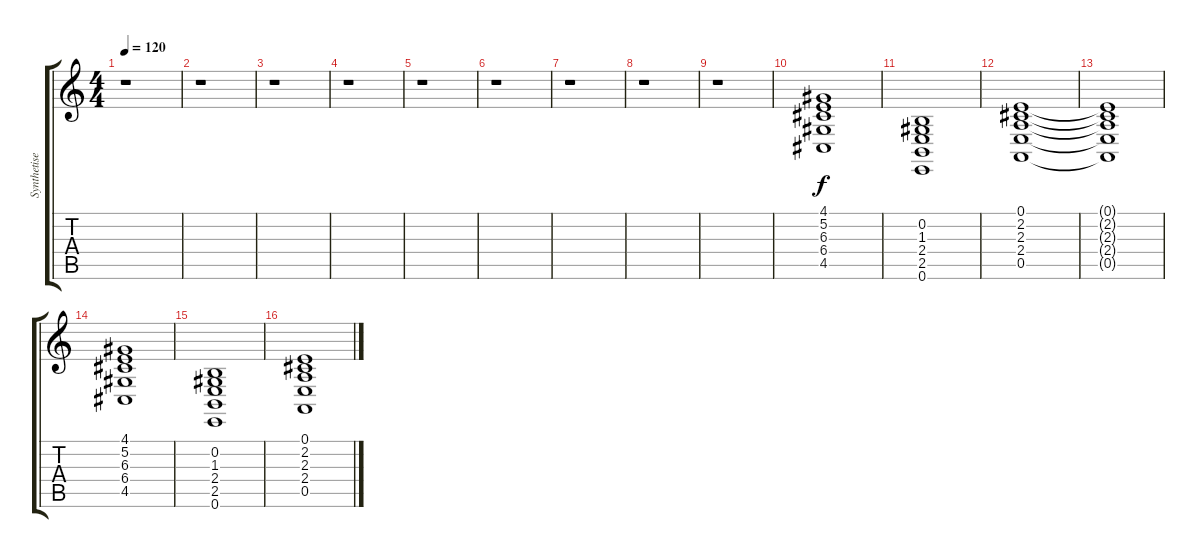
\track ("Synthetiseur" "Synthetise") {instrument drawbarorgan}
\staff {score tabs}
\tuning (E4 B3 G3 D3 A2 E2) {hide}
\ts (4 4)
\tempo 120
\clef g2
\ks c
r.1{dy f} |
r.1 |
r.1 |
r.1 |
r.1 |
r.1 |
r.1 |
r.1 |
r.1 |
(4.1 5.2 6.3 6.4 4.5).1 |
(0.2 1.3 2.4 2.5 0.6).1 |
(0.1 2.2 2.3 2.4 0.5).1 |
(0.1{t} 2.2{t} 2.3{t} 2.4{t} 0.5{t}).1 |
(4.1 5.2 6.3 6.4 4.5).1 |
(0.2 1.3 2.4 2.5 0.6).1 |
(0.1 2.2 2.3 2.4 0.5).1
